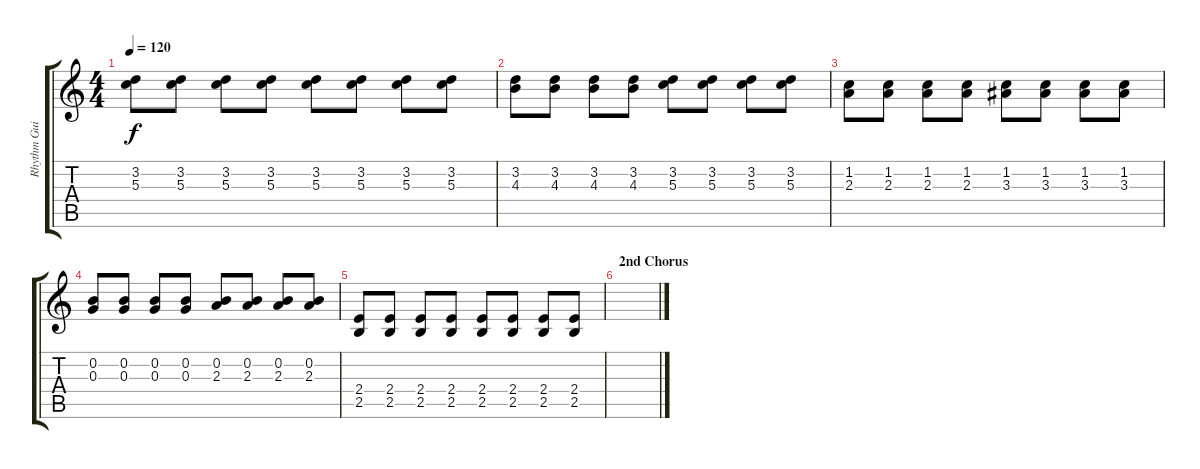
\track ("Rhythm Guitar" "Rhythm Gui") {instrument overdrivenguitar}
\staff {score tabs}
\tuning (E4 B3 G3 D3 A2 E2) {hide}
\ts (4 4)
\tempo 120
\clef g2
\ks c
(3.2 5.3).8{dy f} (3.2 5.3).8 (3.2 5.3).8 (3.2 5.3).8 (3.2 5.3).8 (3.2 5.3).8 (3.2 5.3).8 (3.2 5.3).8 |
(3.2 4.3).8 (3.2 4.3).8 (3.2 4.3).8 (3.2 4.3).8 (3.2 5.3).8 (3.2 5.3).8 (3.2 5.3).8 (3.2 5.3).8 |
(1.2 2.3).8 (1.2 2.3).8 (1.2 2.3).8 (1.2 2.3).8 (1.2 3.3).8 (1.2 3.3).8 (1.2 3.3).8 (1.2 3.3).8 |
(0.2 0.3).8 (0.2 0.3).8 (0.2 0.3).8 (0.2 0.3).8 (0.2 2.3).8 (0.2 2.3).8 (0.2 2.3).8 (0.2 2.3).8 |
(2.4 2.5).8 (2.4 2.5).8 (2.4 2.5).8 (2.4 2.5).8 (2.4 2.5).8 (2.4 2.5).8 (2.4 2.5).8 (2.4 2.5).8 |
\section ("" "2nd Chorus")
